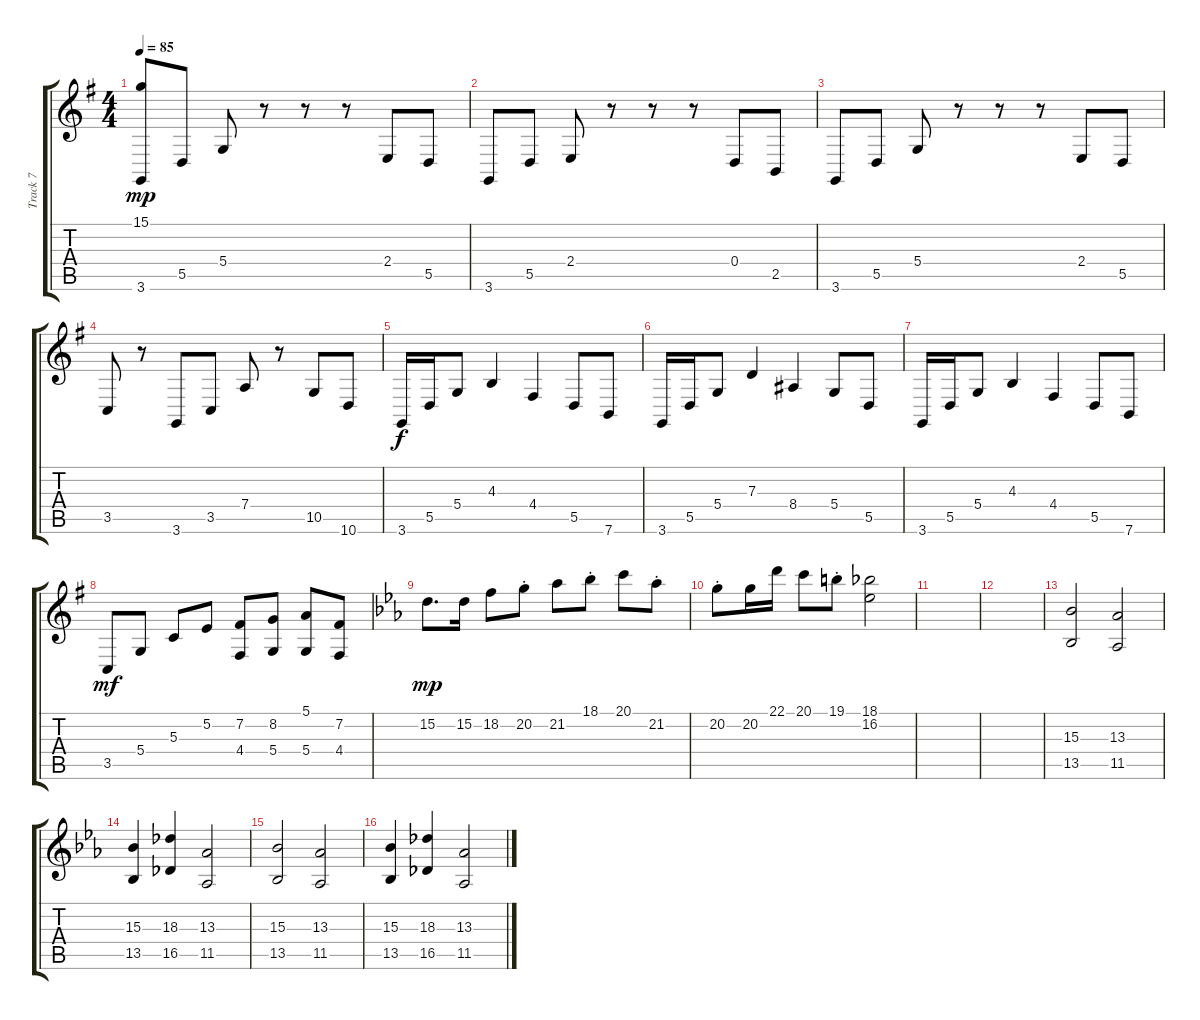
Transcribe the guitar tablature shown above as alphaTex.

\track ("Track 7" "Track 7") {instrument piccolo}
\staff {score tabs}
\tuning (E4 B3 G3 D3 A2 E2) {hide}
\ts (4 4)
\tempo 85
\clef g2
\ks g
(15.1 3.6).8{dy mp} 5.5.8 5.4.8 r.8 r.8 r.8 2.4.8 5.5.8 |
3.6.8 5.5.8 2.4.8 r.8 r.8 r.8 0.4.8 2.5.8 |
3.6.8 5.5.8 5.4.8 r.8 r.8 r.8 2.4.8 5.5.8 |
3.5.8 r.8 3.6.8 3.5.8 7.4.8 r.8 10.5.8 10.6.8 |
3.6.16{dy f volume 11 instrument harpsichord} 5.5.16 5.4.8 4.3.4 4.4.4 5.5.8 7.6.8 |
3.6.16 5.5.16 5.4.8 7.3.4 8.4.4 5.4.8 5.5.8 |
3.6.16 5.5.16 5.4.8 4.3.4 4.4.4 5.5.8 7.6.8 |
3.5.8{dy mf} 5.4.8 5.3.8 5.2.8 (7.2 4.4).8 (8.2 5.4).8 (5.1 5.4).8 (7.2 4.4).8 |
\ks eb
15.2.8{d dy mp instrument piccolo} 15.2.16 18.2.8 20.2{st}.8 21.2.8 18.1{st}.8 20.1.8 21.2{st}.8 |
20.2{st}.8 20.2.16 22.1.16 20.1.8 19.1{st}.8 (18.1 16.2).2 |
|
|
(15.3 13.5).2{instrument glockenspiel} (13.3 11.5).2 |
(15.3 13.5).4 (18.3 16.5).4 (13.3 11.5).2 |
(15.3 13.5).2{instrument glockenspiel} (13.3 11.5).2 |
(15.3 13.5).4 (18.3 16.5).4 (13.3 11.5).2
